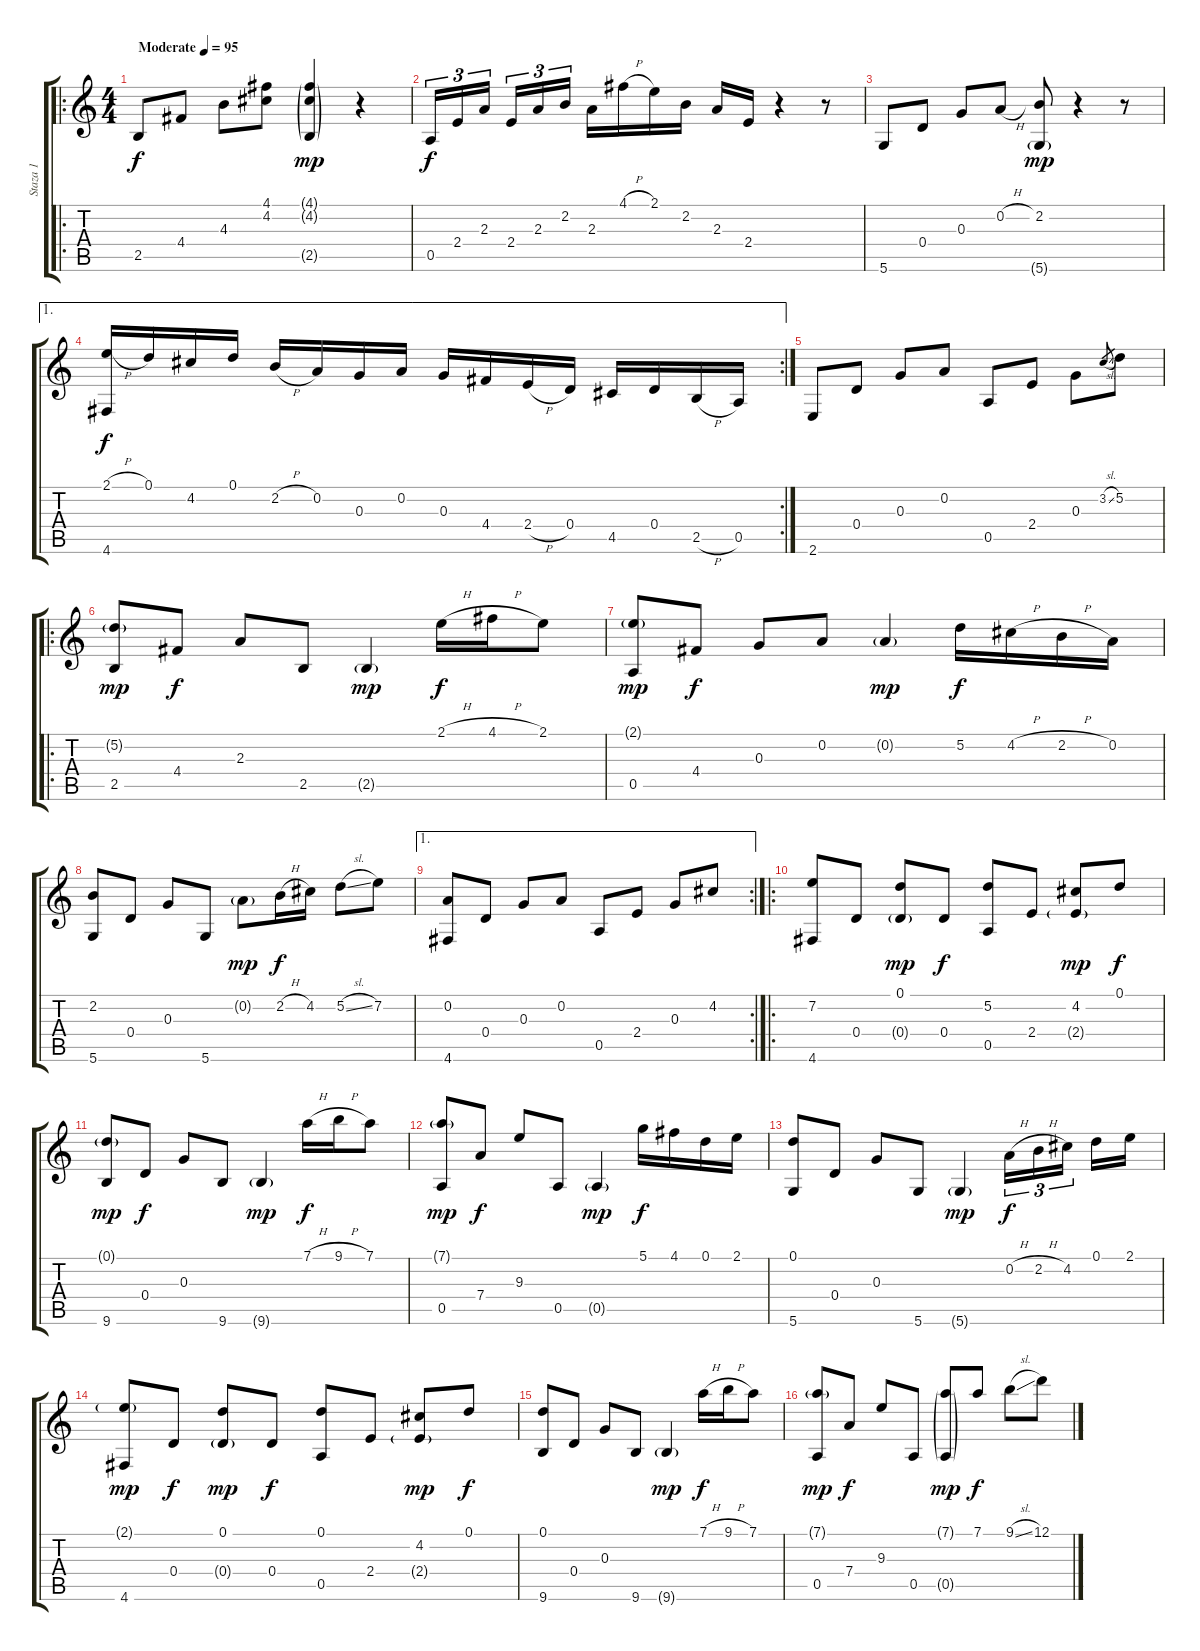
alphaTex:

\track ("Staza 1" "Staza 1") {instrument acousticguitarsteel}
\staff {score tabs}
\tuning (D4 A3 G3 D3 A2 D2) {hide}
\ro
\ts (4 4)
\tempo (95 "Moderate")
\clef g2
\ks c
2.5.8{dy f instrument acousticguitarsteel} 4.4.8 4.3.8 (4.1 4.2).8 (4.1{g} 4.2{g} 2.5{g}).4{dy mp} r.4 |
0.5.16{tu (3 2) dy f} 2.4.16{tu (3 2)} 2.3.16{tu (3 2) beam splitsecondary} 2.4.16{tu (3 2)} 2.3.16{tu (3 2)} 2.2.16{tu (3 2)} 2.3.16 4.1{h}.16 2.1.16 2.2.16 2.3.16 2.4.16 r.4 r.8 |
5.6.8 0.4.8 0.3.8 0.2{h}.8 (2.2 5.6{g}).8{dy mp} r.4 r.8 |
\ae 1
\rc 2
(2.1{h} 4.6).16{dy f} 0.1.16 4.2.16 0.1.16 2.2{h}.16 0.2.16 0.3.16 0.2.16 0.3.16 4.4.16 2.4{h}.16 0.4.16 4.5.16 0.4.16 2.5{h}.16 0.5.16 |
2.6.8 0.4.8 0.3.8 0.2.8 0.5.8 2.4.8 0.3.8 3.2{sl}.8{gr} 5.2.8 |
\ro
(5.2{g} 2.5).8{dy mp} 4.4.8{dy f} 2.3.8 2.5.8 2.5{g}.4{dy mp} 2.1{h}.16{dy f} 4.1{h}.16 2.1.8 |
(2.1{g} 0.5).8{dy mp} 4.4.8{dy f} 0.3.8 0.2.8 0.2{g}.4{dy mp} 5.2.16{dy f} 4.2{h}.16 2.2{h}.16 0.2.16 |
(2.2 5.6).8 0.4.8 0.3.8 5.6.8 0.2{g}.8{dy mp} 2.2{h}.16{dy f} 4.2.16 5.2{sl}.8 7.2.8 |
\ae 1
\rc 2
(0.2 4.6).8 0.4.8 0.3.8 0.2.8 0.5.8 2.4.8 0.3.8 4.2.8 |
\ro
(7.2 4.6).8 0.4.8 (0.1 0.4{g}).8{dy mp} 0.4.8{dy f} (5.2 0.5).8 2.4.8 (4.2 2.4{g}).8{dy mp} 0.1.8{dy f} |
(0.1{g} 9.6).8{dy mp} 0.4.8{dy f} 0.3.8 9.6.8 9.6{g}.4{dy mp} 7.1{h}.16{dy f} 9.1{h}.16 7.1.8 |
(7.1{g} 0.5).8{dy mp} 7.4.8{dy f} 9.3.8 0.5.8 0.5{g}.4{dy mp} 5.1.16{dy f} 4.1.16 0.1.16 2.1.16 |
(0.1 5.6).8 0.4.8 0.3.8 5.6.8 5.6{g}.4{dy mp} 0.2{h}.16{tu (3 2) dy f} 2.2{h}.16{tu (3 2)} 4.2.16{tu (3 2) beam splitsecondary} 0.1.16 2.1.16 |
(2.1{g} 4.6).8{dy mp} 0.4.8{dy f} (0.1 0.4{g}).8{dy mp} 0.4.8{dy f} (0.1 0.5).8 2.4.8 (4.2 2.4{g}).8{dy mp} 0.1.8{dy f} |
(0.1 9.6).8 0.4.8 0.3.8 9.6.8 9.6{g}.4{dy mp} 7.1{h}.16{dy f} 9.1{h}.16 7.1.8 |
(7.1{g} 0.5).8{dy mp} 7.4.8{dy f} 9.3.8 0.5.8 (7.1{g} 0.5{g}).8{dy mp} 7.1.8{dy f} 9.1{sl}.8 12.1.8
